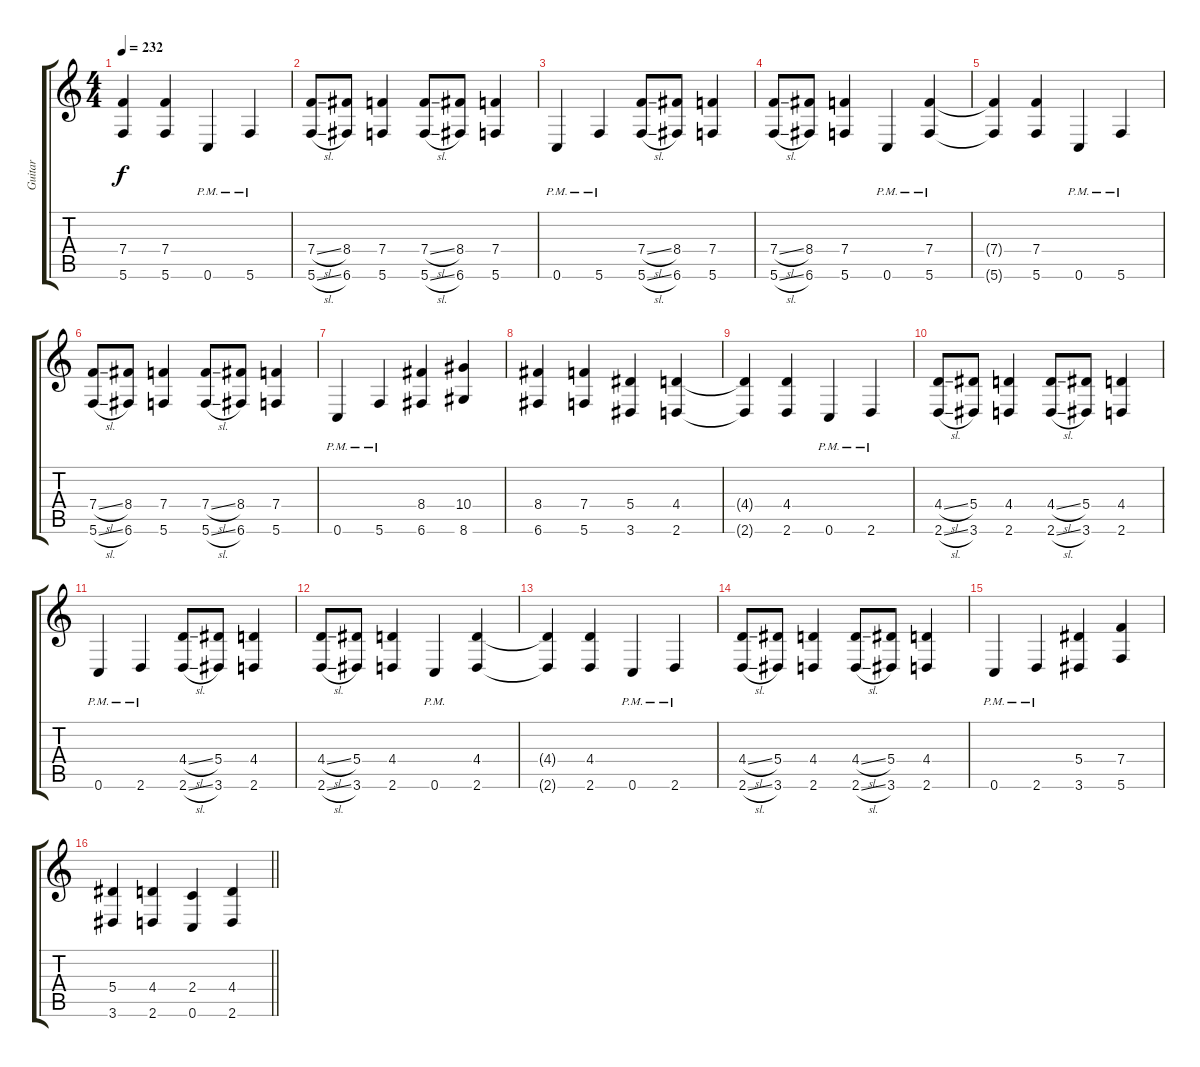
\track ("Guitar" "Guitar") {instrument distortionguitar}
\staff {score tabs}
\tuning (C4 G3 Eb3 Bb2 F2 C2) {hide}
\ts (4 4)
\tempo 232
\clef g2
\ks c
(7.4{t} 5.6{t}).4{dy f} (7.4 5.6).4 0.6{pm}.4 5.6{pm}.4 |
(7.4{sl} 5.6{sl}).8 (8.4 6.6).8 (7.4 5.6).4 (7.4{sl} 5.6{sl}).8 (8.4 6.6).8 (7.4 5.6).4 |
0.6{pm}.4 5.6{pm}.4 (7.4{sl} 5.6{sl}).8 (8.4 6.6).8 (7.4 5.6).4 |
(7.4{sl} 5.6{sl}).8 (8.4 6.6).8 (7.4 5.6).4 0.6{pm}.4 (7.4 5.6{pm}).4 |
(7.4{t} 5.6{t}).4 (7.4 5.6).4 0.6{pm}.4 5.6{pm}.4 |
(7.4{sl} 5.6{sl}).8 (8.4 6.6).8 (7.4 5.6).4 (7.4{sl} 5.6{sl}).8 (8.4 6.6).8 (7.4 5.6).4 |
0.6{pm}.4 5.6{pm}.4 (8.4 6.6).4 (10.4 8.6).4 |
(8.4 6.6).4 (7.4 5.6).4 (5.4 3.6).4 (4.4 2.6).4 |
(4.4{t} 2.6{t}).4 (4.4 2.6).4 0.6{pm}.4 2.6{pm}.4 |
(4.4{sl} 2.6{sl}).8 (5.4 3.6).8 (4.4 2.6).4 (4.4{sl} 2.6{sl}).8 (5.4 3.6).8 (4.4 2.6).4 |
0.6{pm}.4 2.6{pm}.4 (4.4{sl} 2.6{sl}).8 (5.4 3.6).8 (4.4 2.6).4 |
(4.4{sl} 2.6{sl}).8 (5.4 3.6).8 (4.4 2.6).4 0.6{pm}.4 (4.4 2.6).4 |
(4.4{t} 2.6{t}).4 (4.4 2.6).4 0.6{pm}.4 2.6{pm}.4 |
(4.4{sl} 2.6{sl}).8 (5.4 3.6).8 (4.4 2.6).4 (4.4{sl} 2.6{sl}).8 (5.4 3.6).8 (4.4 2.6).4 |
0.6{pm}.4 2.6{pm}.4 (5.4 3.6).4 (7.4 5.6).4 |
\barLineRight lightlight
(5.4 3.6).4 (4.4 2.6).4 (2.4 0.6).4 (4.4 2.6).4
